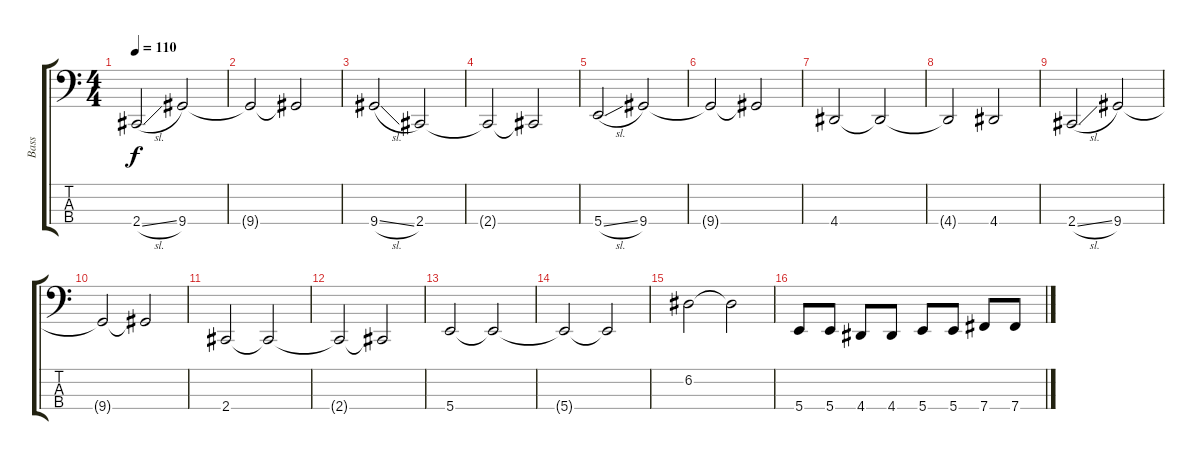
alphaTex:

\track ("Bass" "Bass") {instrument electricbassfinger}
\staff {score tabs}
\tuning (D2 A1 E1 B0) {hide}
\ts (4 4)
\tempo 110
\clef f4
\ks c
2.4{sl}.2{dy f} 9.4.2 |
9.4{t}.2 9.4{t}.2 |
9.4{sl}.2 2.4.2 |
2.4{t}.2 2.4{t}.2 |
5.4{sl}.2 9.4.2 |
9.4{t}.2 9.4{t}.2 |
4.4.2 4.4{t}.2 |
4.4{t}.2 4.4.2 |
2.4{sl}.2 9.4.2 |
9.4{t}.2 9.4{t}.2 |
2.4.2 2.4{t}.2 |
2.4{t}.2 2.4{t}.2 |
5.4.2 5.4{t}.2 |
5.4{t}.2 5.4{t}.2 |
6.2.2 6.2{t}.2 |
5.4.8 5.4.8 4.4.8 4.4.8 5.4.8 5.4.8 7.4.8 7.4.8
